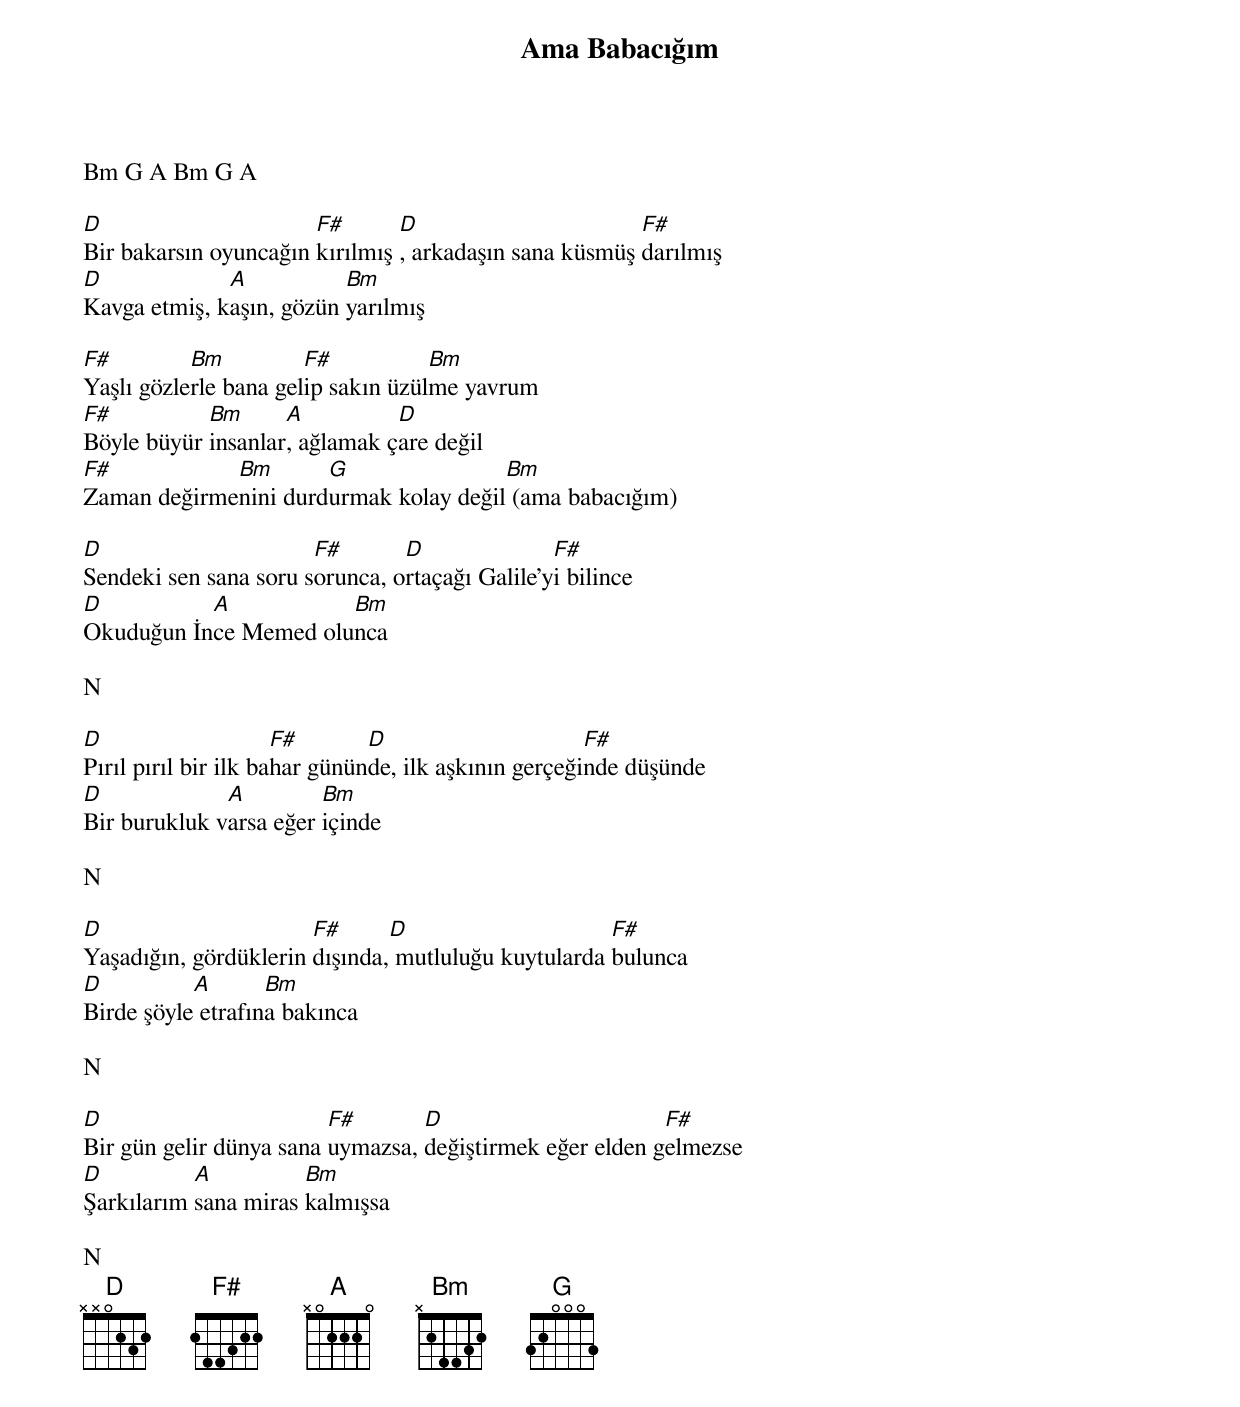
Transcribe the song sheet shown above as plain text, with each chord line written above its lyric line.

{title: Ama Babacığım}
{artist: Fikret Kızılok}

Bm G A Bm G A

D                      F#       D                       F#
Bir bakarsın oyuncağın kırılmış , arkadaşın sana küsmüş darılmış
D             A           Bm
Kavga etmiş, kaşın, gözün yarılmış

F#         Bm          F#           Bm
Yaşlı gözlerle bana gelip sakın üzülme yavrum
F#          Bm      A          D
Böyle büyür insanlar, ağlamak çare değil
F#           Bm       G                Bm
Zaman değirmenini durdurmak kolay değil (ama babacığım)

D                      F#       D               F#
Sendeki sen sana soru sorunca, ortaçağı Galile'yi bilince
D          A           Bm
Okuduğun İnce Memed olunca

N

D                     F#       D                      F#
Pırıl pırıl bir ilk bahar gününde, ilk aşkının gerçeğinde düşünde
D             A         Bm
Bir burukluk varsa eğer içinde

N

D                      F#      D                     F#
Yaşadığın, gördüklerin dışında, mutluluğu kuytularda bulunca
D          A       Bm
Birde şöyle etrafına bakınca

N

D                        F#       D                       F#
Bir gün gelir dünya sana uymazsa, değiştirmek eğer elden gelmezse
D          A          Bm
Şarkılarım sana miras kalmışsa

N
